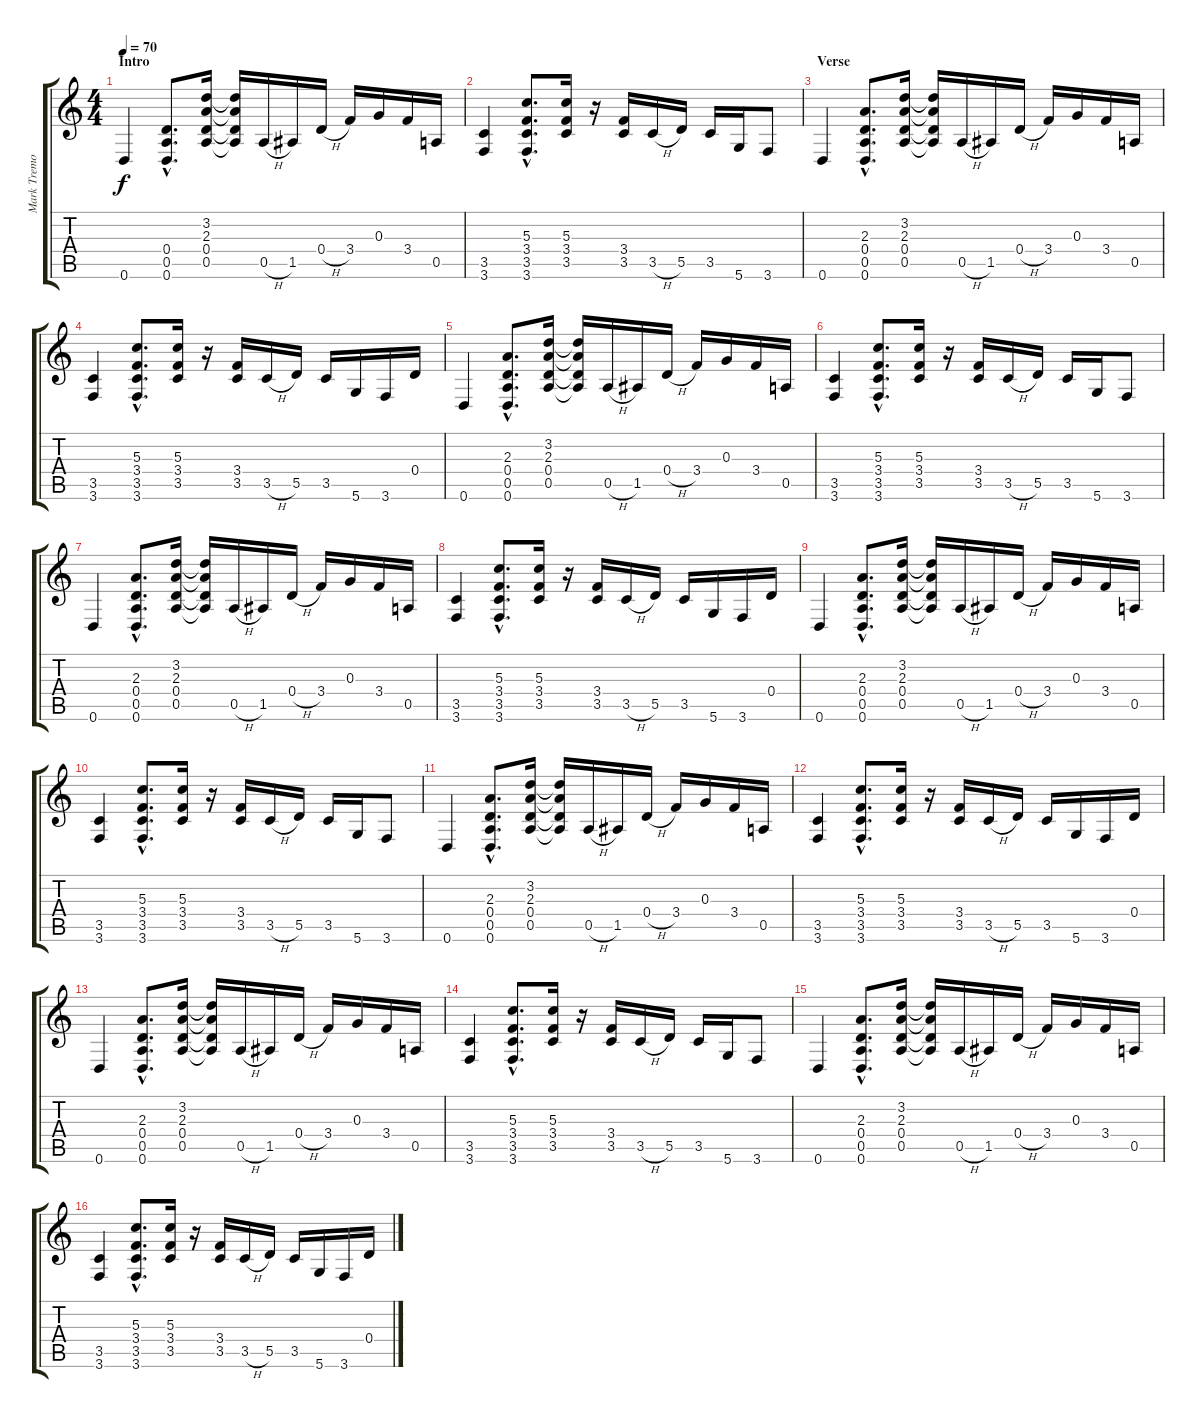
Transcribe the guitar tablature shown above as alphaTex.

\track ("Mark Tremonti" "Mark Tremo") {instrument electricguitarclean}
\staff {score tabs}
\tuning (E4 B3 G3 D3 A2 D2) {hide}
\ts (4 4)
\section ("" "Intro")
\tempo 70
\clef g2
\ks c
0.6.4{dy f instrument electricguitarclean} (0.4{hac} 0.5{hac} 0.6{hac}).8{d} (3.2 2.3 0.4 0.5).16 (3.2{t} 2.3{t} 0.4{t} 0.5{t}).16 0.5{h}.16 1.5.16 0.4{h}.16 3.4.16 0.3.16 3.4.16 0.5.16 |
(3.5 3.6).4 (5.3{hac} 3.4{hac} 3.5{hac} 3.6{hac}).8{d} (5.3 3.4 3.5).16 r.16 (3.4 3.5).16 3.5{h}.16 5.5.16 3.5.16 5.6.16 3.6.8 |
\section ("" "Verse")
0.6.4 (2.3{hac} 0.4{hac} 0.5{hac} 0.6{hac}).8{d} (3.2 2.3 0.4 0.5).16 (3.2{t} 2.3{t} 0.4{t} 0.5{t}).16 0.5{h}.16 1.5.16 0.4{h}.16 3.4.16 0.3.16 3.4.16 0.5.16 |
(3.5 3.6).4 (5.3{hac} 3.4{hac} 3.5{hac} 3.6{hac}).8{d} (5.3 3.4 3.5).16 r.16 (3.4 3.5).16 3.5{h}.16 5.5.16 3.5.16 5.6.16 3.6.16 0.4.16 |
0.6.4 (2.3{hac} 0.4{hac} 0.5{hac} 0.6{hac}).8{d} (3.2 2.3 0.4 0.5).16 (3.2{t} 2.3{t} 0.4{t} 0.5{t}).16 0.5{h}.16 1.5.16 0.4{h}.16 3.4.16 0.3.16 3.4.16 0.5.16 |
(3.5 3.6).4 (5.3{hac} 3.4{hac} 3.5{hac} 3.6{hac}).8{d} (5.3 3.4 3.5).16 r.16 (3.4 3.5).16 3.5{h}.16 5.5.16 3.5.16 5.6.16 3.6.8 |
0.6.4 (2.3{hac} 0.4{hac} 0.5{hac} 0.6{hac}).8{d} (3.2 2.3 0.4 0.5).16 (3.2{t} 2.3{t} 0.4{t} 0.5{t}).16 0.5{h}.16 1.5.16 0.4{h}.16 3.4.16 0.3.16 3.4.16 0.5.16 |
(3.5 3.6).4 (5.3{hac} 3.4{hac} 3.5{hac} 3.6{hac}).8{d} (5.3 3.4 3.5).16 r.16 (3.4 3.5).16 3.5{h}.16 5.5.16 3.5.16 5.6.16 3.6.16 0.4.16 |
0.6.4 (2.3{hac} 0.4{hac} 0.5{hac} 0.6{hac}).8{d} (3.2 2.3 0.4 0.5).16 (3.2{t} 2.3{t} 0.4{t} 0.5{t}).16 0.5{h}.16 1.5.16 0.4{h}.16 3.4.16 0.3.16 3.4.16 0.5.16 |
(3.5 3.6).4 (5.3{hac} 3.4{hac} 3.5{hac} 3.6{hac}).8{d} (5.3 3.4 3.5).16 r.16 (3.4 3.5).16 3.5{h}.16 5.5.16 3.5.16 5.6.16 3.6.8 |
0.6.4 (2.3{hac} 0.4{hac} 0.5{hac} 0.6{hac}).8{d} (3.2 2.3 0.4 0.5).16 (3.2{t} 2.3{t} 0.4{t} 0.5{t}).16 0.5{h}.16 1.5.16 0.4{h}.16 3.4.16 0.3.16 3.4.16 0.5.16 |
(3.5 3.6).4 (5.3{hac} 3.4{hac} 3.5{hac} 3.6{hac}).8{d} (5.3 3.4 3.5).16 r.16 (3.4 3.5).16 3.5{h}.16 5.5.16 3.5.16 5.6.16 3.6.16 0.4.16 |
0.6.4 (2.3{hac} 0.4{hac} 0.5{hac} 0.6{hac}).8{d} (3.2 2.3 0.4 0.5).16 (3.2{t} 2.3{t} 0.4{t} 0.5{t}).16 0.5{h}.16 1.5.16 0.4{h}.16 3.4.16 0.3.16 3.4.16 0.5.16 |
(3.5 3.6).4 (5.3{hac} 3.4{hac} 3.5{hac} 3.6{hac}).8{d} (5.3 3.4 3.5).16 r.16 (3.4 3.5).16 3.5{h}.16 5.5.16 3.5.16 5.6.16 3.6.8 |
0.6.4 (2.3{hac} 0.4{hac} 0.5{hac} 0.6{hac}).8{d} (3.2 2.3 0.4 0.5).16 (3.2{t} 2.3{t} 0.4{t} 0.5{t}).16 0.5{h}.16 1.5.16 0.4{h}.16 3.4.16 0.3.16 3.4.16 0.5.16 |
(3.5 3.6).4 (5.3{hac} 3.4{hac} 3.5{hac} 3.6{hac}).8{d} (5.3 3.4 3.5).16 r.16 (3.4 3.5).16 3.5{h}.16 5.5.16 3.5.16 5.6.16 3.6.16 0.4.16
